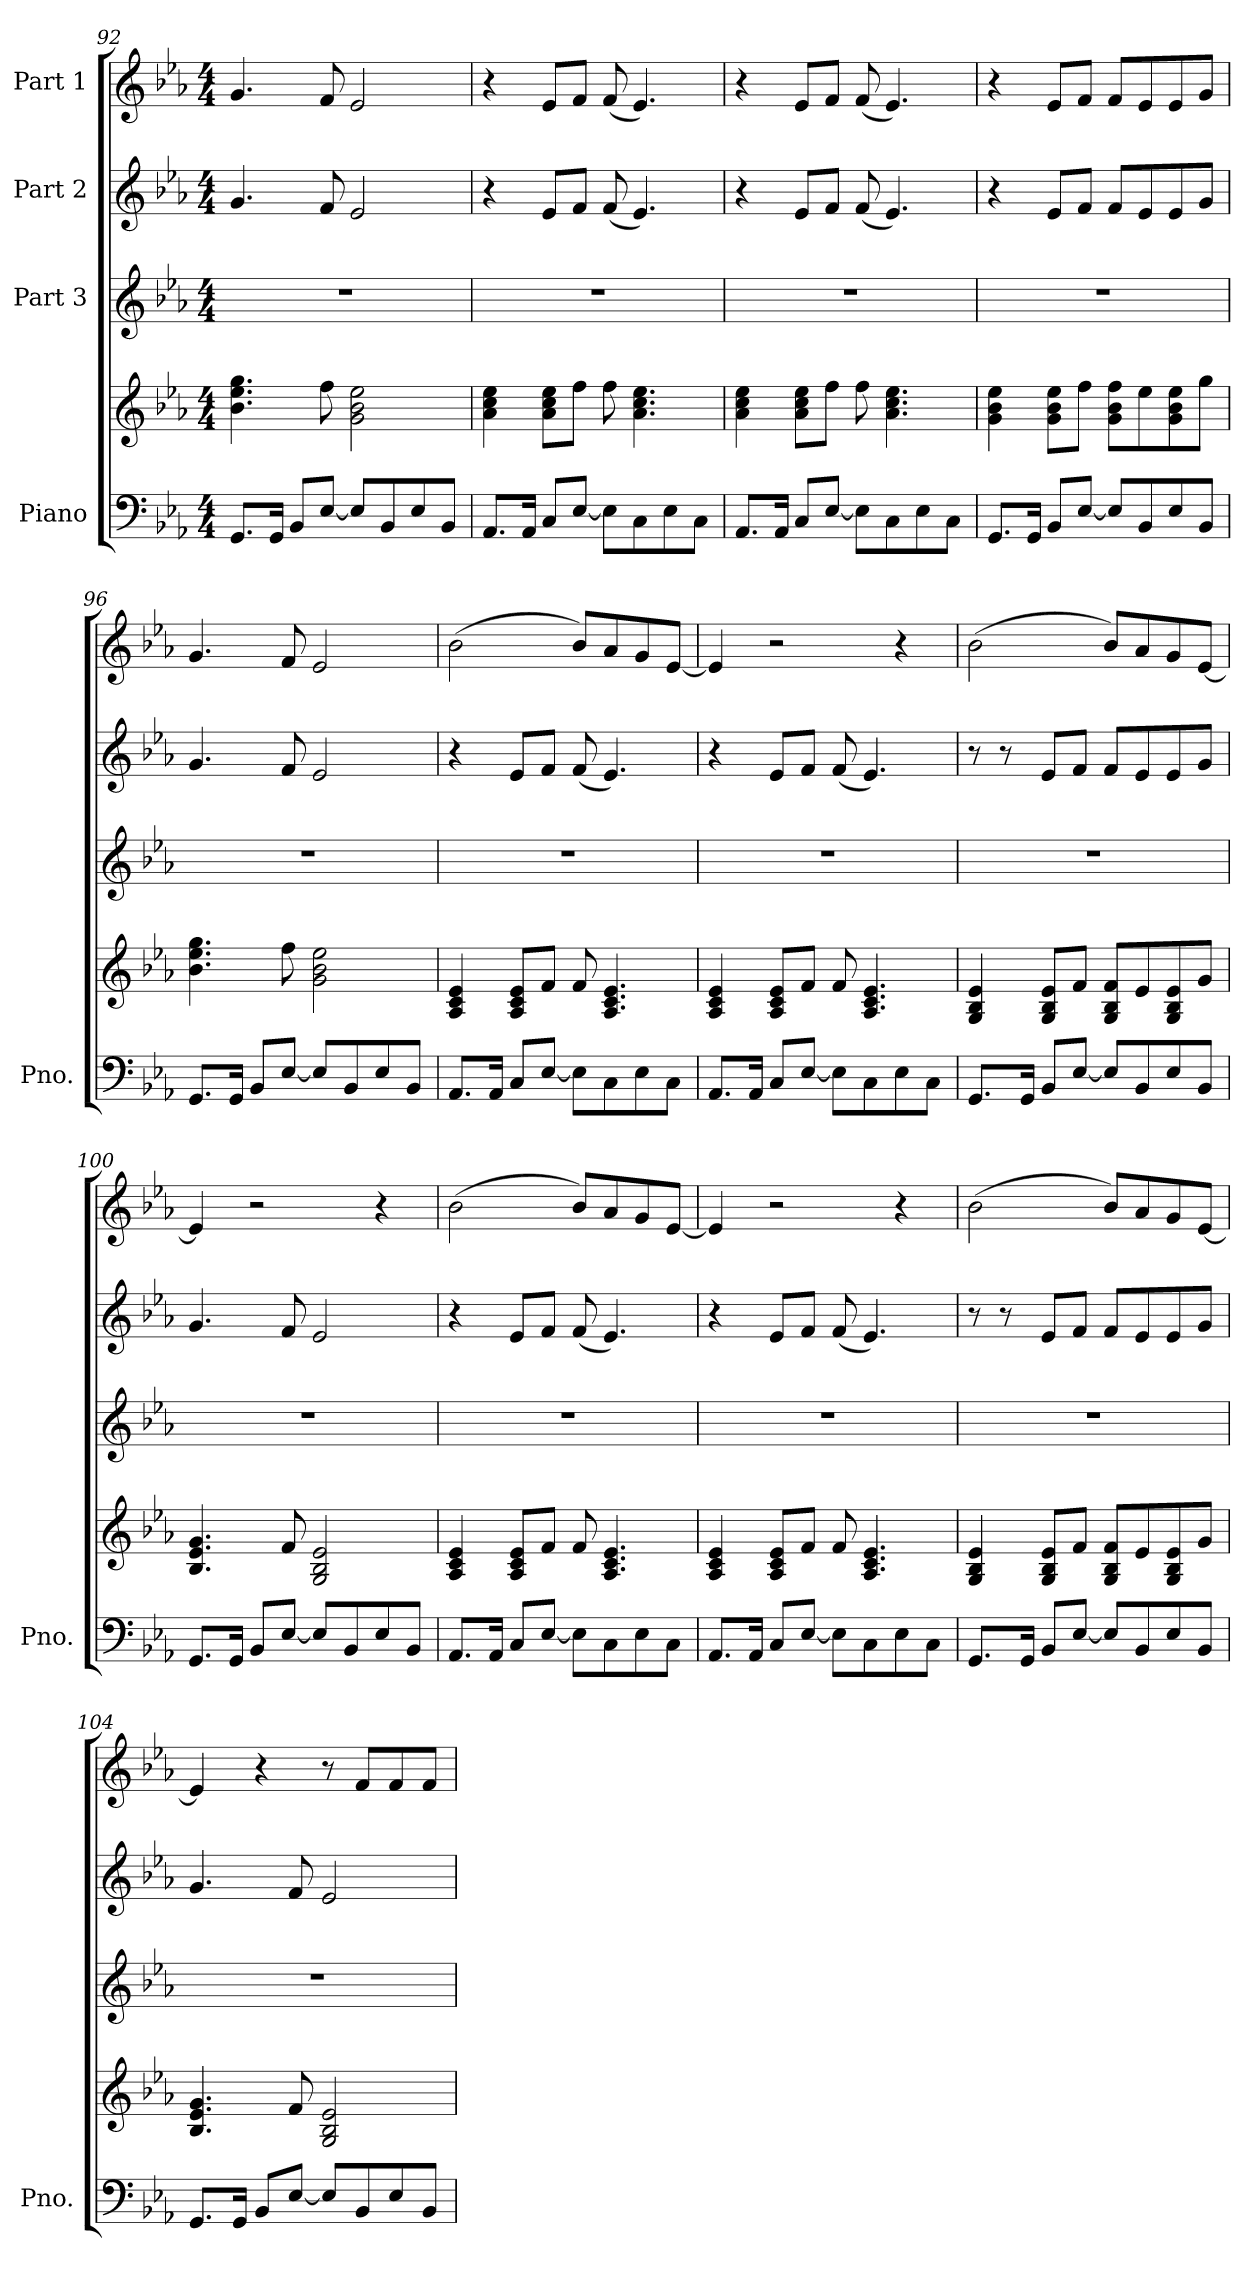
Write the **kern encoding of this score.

**kern	**kern	**kern	**kern	**kern
*part4	*part4	*part3	*part2	*part1
*staff5	*staff4	*staff3	*staff2	*staff1
*I"Piano	*	*I"Part 3	*I"Part 2	*I"Part 1
*I'Pno.	*	*	*	*
*clefF4	*clefG2	*clefG2	*clefG2	*clefG2
*k[b-e-a-]	*k[b-e-a-]	*k[b-e-a-]	*k[b-e-a-]	*k[b-e-a-]
*M4/4	*M4/4	*M4/4	*M4/4	*M4/4
=92	=92	=92	=92	=92
8.GG/L	4.b-\ 4.ee-\ 4.gg\	1r	4.g/	4.g/
16GG/Jk	.	.	.	.
8BB-/L	.	.	.	.
[8E-/J	8ff\	.	8f/	8f/
8E-/L]	2g\ 2b-\ 2ee-\	.	2e-/	2e-/
8BB-/	.	.	.	.
8E-/	.	.	.	.
8BB-/J	.	.	.	.
=93	=93	=93	=93	=93
8.AA-/L	4a-\ 4cc\ 4ee-\	1r	4r	4r
16AA-/Jk	.	.	.	.
8C/L	8a-\ 8cc\ 8ee-\L	.	8e-/L	8e-/L
[8E-/J	8ff\J	.	8f/J	8f/J
8E-\L]	8ff\	.	(<8f/	(<8f/
8C\	4.a-\ 4.cc\ 4.ee-\	.	4.e-/)	4.e-/)
8E-\	.	.	.	.
8C\J	.	.	.	.
!!LO:PB:g=z
=94	=94	=94	=94	=94
8.AA-/L	4a-\ 4cc\ 4ee-\	1r	4r	4r
16AA-/Jk	.	.	.	.
8C/L	8a-\ 8cc\ 8ee-\L	.	8e-/L	8e-/L
[8E-/J	8ff\J	.	8f/J	8f/J
8E-\L]	8ff\	.	(<8f/	(<8f/
8C\	4.a-\ 4.cc\ 4.ee-\	.	4.e-/)	4.e-/)
8E-\	.	.	.	.
8C\J	.	.	.	.
=95	=95	=95	=95	=95
8.GG/L	4g\ 4b-\ 4ee-\	1r	4r	4r
16GG/Jk	.	.	.	.
8BB-/L	8g\ 8b-\ 8ee-\L	.	8e-/L	8e-/L
[8E-/J	8ff\J	.	8f/J	8f/J
8E-/L]	8g\ 8b-\ 8ff\L	.	8f/L	8f/L
8BB-/	8ee-\	.	8e-/	8e-/
8E-/	8g\ 8b-\ 8ee-\	.	8e-/	8e-/
8BB-/J	8gg\J	.	8g/J	8g/J
=96	=96	=96	=96	=96
8.GG/L	4.b-\ 4.ee-\ 4.gg\	1r	4.g/	4.g/
16GG/Jk	.	.	.	.
8BB-/L	.	.	.	.
[8E-/J	8ff\	.	8f/	8f/
8E-/L]	2g\ 2b-\ 2ee-\	.	2e-/	2e-/
8BB-/	.	.	.	.
8E-/	.	.	.	.
8BB-/J	.	.	.	.
=97	=97	=97	=97	=97
8.AA-/L	4A-/ 4c/ 4e-/	1r	4r	(>2b-\
16AA-/Jk	.	.	.	.
8C/L	8A-/ 8c/ 8e-/L	.	8e-/L	.
[8E-/J	8f/J	.	8f/J	.
8E-\L]	8f/	.	(<8f/	8b-/L)
8C\	4.A-/ 4.c/ 4.e-/	.	4.e-/)	8a-/
8E-\	.	.	.	8g/
8C\J	.	.	.	[8e-/J
!!LO:LB:g=z
=98	=98	=98	=98	=98
8.AA-/L	4A-/ 4c/ 4e-/	1r	4r	4e-/]
16AA-/Jk	.	.	.	.
8C/L	8A-/ 8c/ 8e-/L	.	8e-/L	2r
[8E-/J	8f/J	.	8f/J	.
8E-\L]	8f/	.	(<8f/	.
8C\	4.A-/ 4.c/ 4.e-/	.	4.e-/)	.
8E-\	.	.	.	4r
8C\J	.	.	.	.
=99	=99	=99	=99	=99
8.GG/L	4G/ 4B-/ 4e-/	1r	8r	(>2b-\
.	.	.	8r	.
16GG/Jk	.	.	.	.
8BB-/L	8G/ 8B-/ 8e-/L	.	8e-/L	.
[8E-/J	8f/J	.	8f/J	.
8E-/L]	8G/ 8B-/ 8f/L	.	8f/L	8b-/L)
8BB-/	8e-/	.	8e-/	8a-/
8E-/	8G/ 8B-/ 8e-/	.	8e-/	8g/
8BB-/J	8g/J	.	8g/J	[8e-/J
=100	=100	=100	=100	=100
8.GG/L	4.B-/ 4.e-/ 4.g/	1r	4.g/	4e-/]
16GG/Jk	.	.	.	.
8BB-/L	.	.	.	2r
[8E-/J	8f/	.	8f/	.
8E-/L]	2G/ 2B-/ 2e-/	.	2e-/	.
8BB-/	.	.	.	.
8E-/	.	.	.	4r
8BB-/J	.	.	.	.
=101	=101	=101	=101	=101
8.AA-/L	4A-/ 4c/ 4e-/	1r	4r	(>2b-\
16AA-/Jk	.	.	.	.
8C/L	8A-/ 8c/ 8e-/L	.	8e-/L	.
[8E-/J	8f/J	.	8f/J	.
8E-\L]	8f/	.	(<8f/	8b-/L)
8C\	4.A-/ 4.c/ 4.e-/	.	4.e-/)	8a-/
8E-\	.	.	.	8g/
8C\J	.	.	.	[8e-/J
!!LO:PB:g=z
=102	=102	=102	=102	=102
8.AA-/L	4A-/ 4c/ 4e-/	1r	4r	4e-/]
16AA-/Jk	.	.	.	.
8C/L	8A-/ 8c/ 8e-/L	.	8e-/L	2r
[8E-/J	8f/J	.	8f/J	.
8E-\L]	8f/	.	(<8f/	.
8C\	4.A-/ 4.c/ 4.e-/	.	4.e-/)	.
8E-\	.	.	.	4r
8C\J	.	.	.	.
=103	=103	=103	=103	=103
8.GG/L	4G/ 4B-/ 4e-/	1r	8r	(>2b-\
.	.	.	8r	.
16GG/Jk	.	.	.	.
8BB-/L	8G/ 8B-/ 8e-/L	.	8e-/L	.
[8E-/J	8f/J	.	8f/J	.
8E-/L]	8G/ 8B-/ 8f/L	.	8f/L	8b-/L)
8BB-/	8e-/	.	8e-/	8a-/
8E-/	8G/ 8B-/ 8e-/	.	8e-/	8g/
8BB-/J	8g/J	.	8g/J	[8e-/J
=104	=104	=104	=104	=104
8.GG/L	4.B-/ 4.e-/ 4.g/	1r	4.g/	4e-/]
16GG/Jk	.	.	.	.
8BB-/L	.	.	.	4r
[8E-/J	8f/	.	8f/	.
8E-/L]	2G/ 2B-/ 2e-/	.	2e-/	8r
8BB-/	.	.	.	8f/L
8E-/	.	.	.	8f/
8BB-/J	.	.	.	8f/J
=	=	=	=	=
*-	*-	*-	*-	*-
